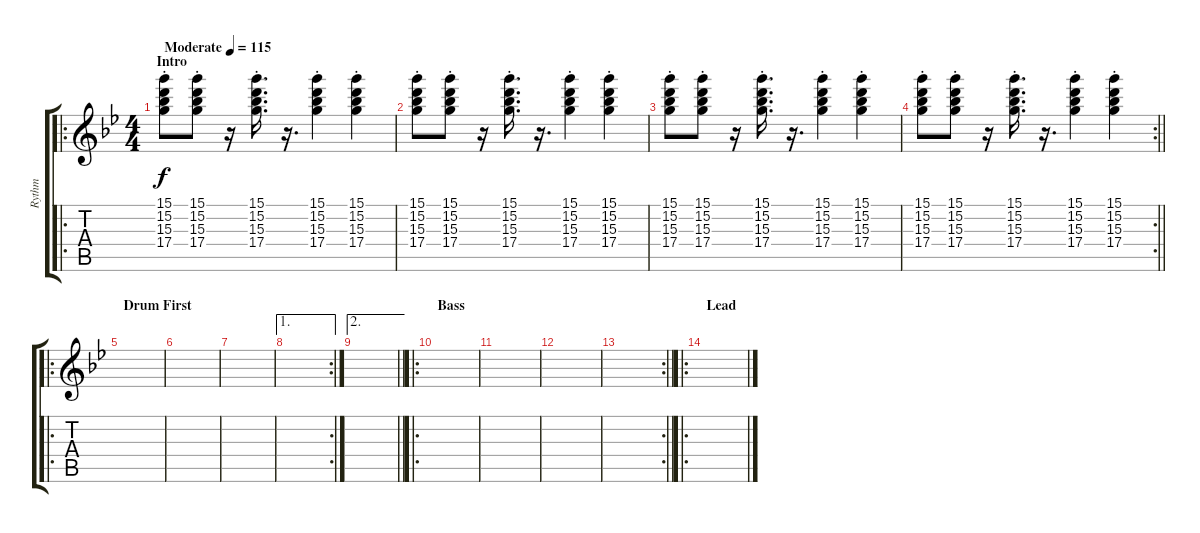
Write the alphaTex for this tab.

\track ("Rythm" "Rythm") {instrument overdrivenguitar}
\staff {score tabs}
\tuning (E4 B3 G3 D3 A2 E2) {hide}
\ro
\ts (4 4)
\section ("" "Intro")
\tempo (115 "Moderate")
\clef g2
\ks gminor
(15.1{st} 15.2{st} 15.3{st} 17.4{st}).8{dy f instrument overdrivenguitar} (15.1{st} 15.2{st} 15.3{st} 17.4{st}).8 r.16 (15.1{st} 15.2{st} 15.3{st} 17.4{st}).16{d} r.16{d} (15.1{st} 15.2{st} 15.3{st} 17.4{st}).4 (15.1{st} 15.2{st} 15.3{st} 17.4{st}).4 |
(15.1{st} 15.2{st} 15.3{st} 17.4{st}).8 (15.1{st} 15.2{st} 15.3{st} 17.4{st}).8 r.16 (15.1{st} 15.2{st} 15.3{st} 17.4{st}).16{d} r.16{d} (15.1{st} 15.2{st} 15.3{st} 17.4{st}).4 (15.1{st} 15.2{st} 15.3{st} 17.4{st}).4 |
(15.1{st} 15.2{st} 15.3{st} 17.4{st}).8 (15.1{st} 15.2{st} 15.3{st} 17.4{st}).8 r.16 (15.1{st} 15.2{st} 15.3{st} 17.4{st}).16{d} r.16{d} (15.1{st} 15.2{st} 15.3{st} 17.4{st}).4 (15.1{st} 15.2{st} 15.3{st} 17.4{st}).4 |
\rc 2
\barLineRight lightlight
(15.1{st} 15.2{st} 15.3{st} 17.4{st}).8 (15.1{st} 15.2{st} 15.3{st} 17.4{st}).8 r.16 (15.1{st} 15.2{st} 15.3{st} 17.4{st}).16{d} r.16{d} (15.1{st} 15.2{st} 15.3{st} 17.4{st}).4 (15.1{st} 15.2{st} 15.3{st} 17.4{st}).4 |
\ro
\section ("" "Drum First")
|
|
|
\ae 1
\rc 2
|
\ae 2
\barLineRight lightlight
|
\ro
\section ("" "Bass")
|
|
|
\rc 2
\barLineRight lightlight
|
\ro
\section ("" "Lead")
